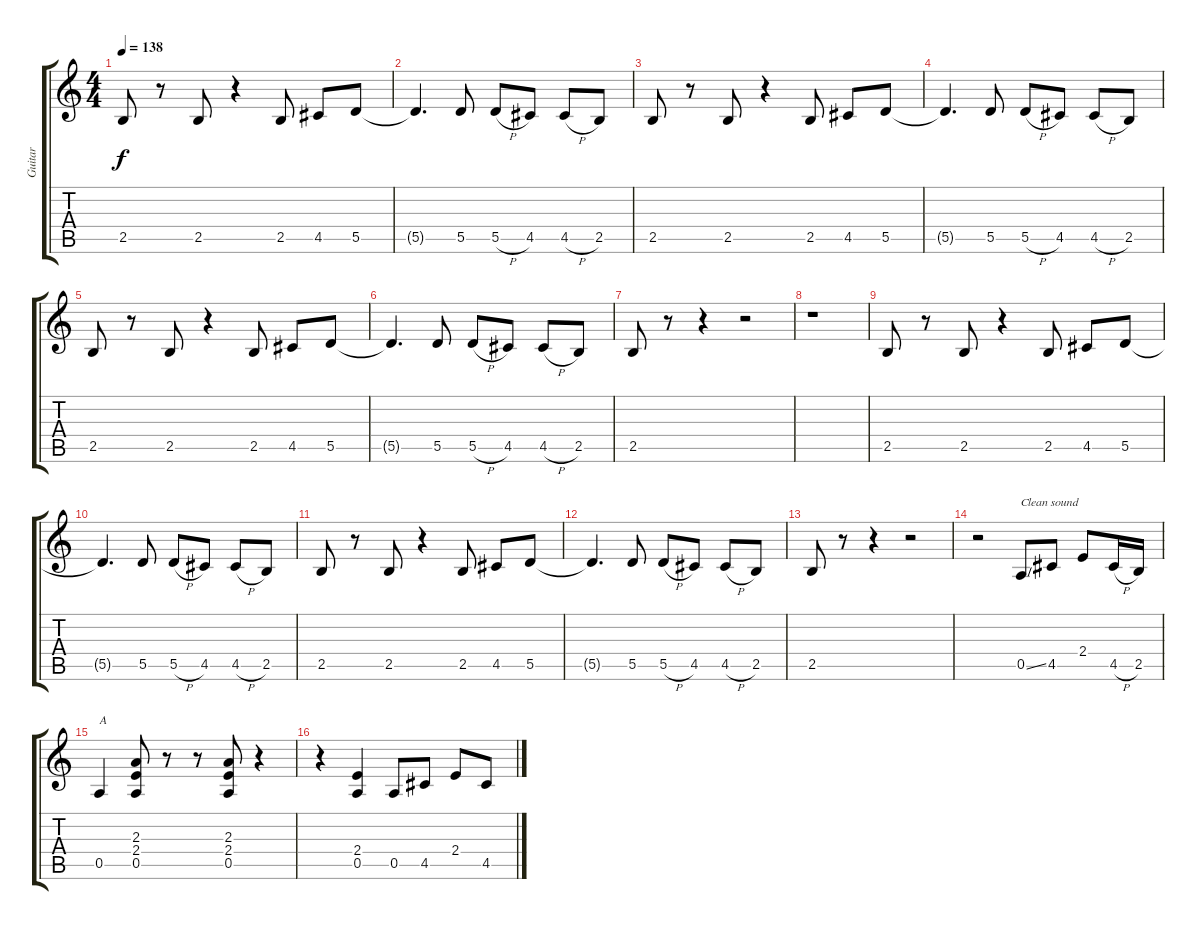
\track ("Guitar" "Guitar") {instrument electricguitarclean}
\staff {score tabs}
\tuning (E4 B3 G3 D3 A2 E2) {hide}
\ts (4 4)
\tempo 138
\clef g2
\ks c
2.5.8{dy f} r.8 2.5.8 r.4 2.5.8 4.5.8 5.5.8 |
5.5{t}.4{d} 5.5.8 5.5{h}.8 4.5.8 4.5{h}.8 2.5.8 |
2.5.8 r.8 2.5.8 r.4 2.5.8 4.5.8 5.5.8 |
5.5{t}.4{d} 5.5.8 5.5{h}.8 4.5.8 4.5{h}.8 2.5.8 |
2.5.8 r.8 2.5.8 r.4 2.5.8 4.5.8 5.5.8 |
5.5{t}.4{d} 5.5.8 5.5{h}.8 4.5.8 4.5{h}.8 2.5.8 |
2.5.8 r.8 r.4 r.2 |
r.1 |
2.5.8 r.8 2.5.8 r.4 2.5.8 4.5.8 5.5.8 |
5.5{t}.4{d} 5.5.8 5.5{h}.8 4.5.8 4.5{h}.8 2.5.8 |
2.5.8 r.8 2.5.8 r.4 2.5.8 4.5.8 5.5.8 |
5.5{t}.4{d} 5.5.8 5.5{h}.8 4.5.8 4.5{h}.8 2.5.8 |
2.5.8 r.8 r.4 r.2 |
r.2 0.5{ss}.8{txt "Clean sound"} 4.5.8 2.4.8 4.5{h}.16 2.5.16 |
0.5.4{txt "A"} (2.3 2.4 0.5).8 r.8 r.8 (2.3 2.4 0.5).8 r.4 |
r.4 (2.4 0.5).4 0.5.8 4.5.8 2.4.8 4.5.8
